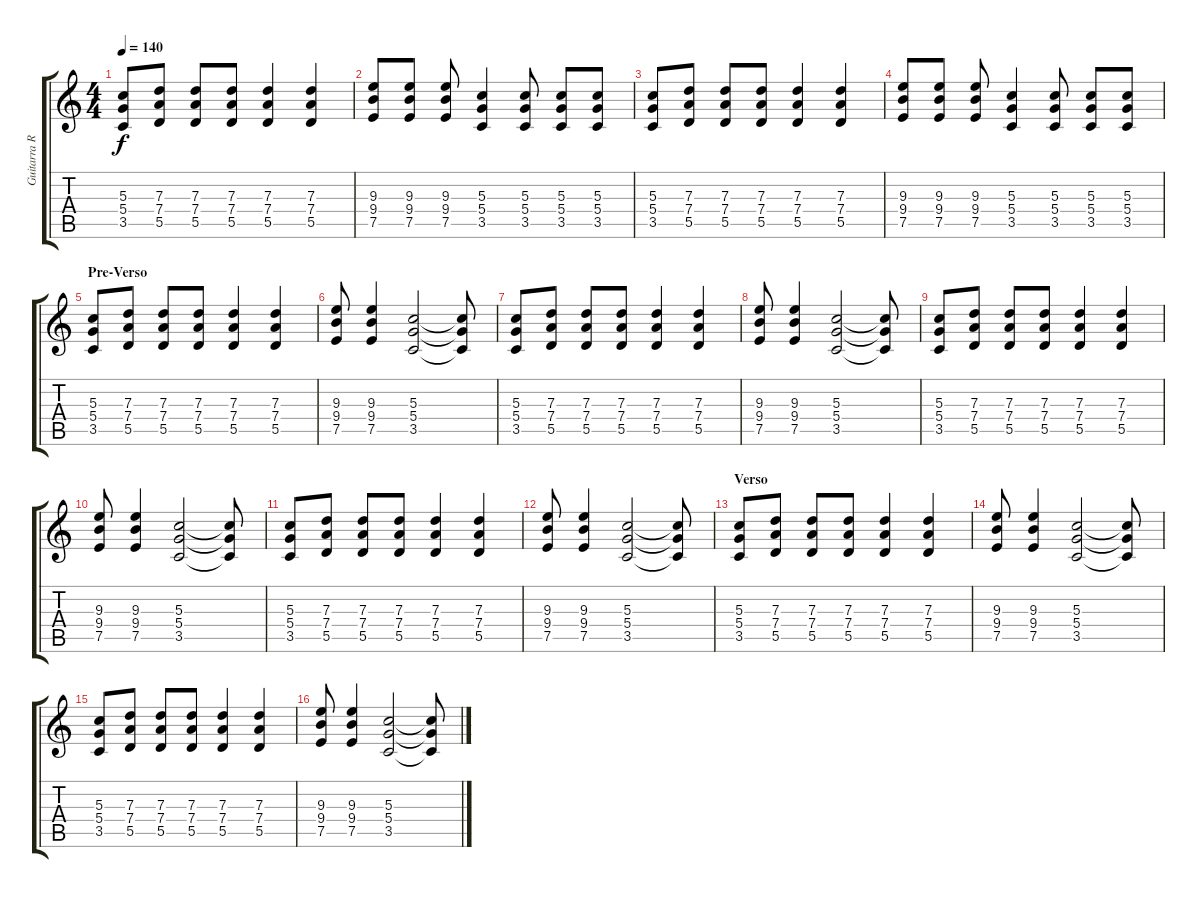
\track ("Guitarra Ritmica" "Guitarra R") {instrument distortionguitar}
\staff {score tabs}
\tuning (E4 B3 G3 D3 A2 E2) {hide}
\ts (4 4)
\tempo 140
\clef g2
\ks c
(5.3 5.4 3.5).8{dy f} (7.3 7.4 5.5).8 (7.3 7.4 5.5).8 (7.3 7.4 5.5).8 (7.3 7.4 5.5).4 (7.3 7.4 5.5).4 |
(9.3 9.4 7.5).8 (9.3 9.4 7.5).8 (9.3 9.4 7.5).8 (5.3 5.4 3.5).4 (5.3 5.4 3.5).8 (5.3 5.4 3.5).8 (5.3 5.4 3.5).8 |
(5.3 5.4 3.5).8 (7.3 7.4 5.5).8 (7.3 7.4 5.5).8 (7.3 7.4 5.5).8 (7.3 7.4 5.5).4 (7.3 7.4 5.5).4 |
(9.3 9.4 7.5).8 (9.3 9.4 7.5).8 (9.3 9.4 7.5).8 (5.3 5.4 3.5).4 (5.3 5.4 3.5).8 (5.3 5.4 3.5).8 (5.3 5.4 3.5).8 |
\section ("" "Pre-Verso")
(5.3 5.4 3.5).8 (7.3 7.4 5.5).8 (7.3 7.4 5.5).8 (7.3 7.4 5.5).8 (7.3 7.4 5.5).4 (7.3 7.4 5.5).4 |
(9.3 9.4 7.5).8 (9.3 9.4 7.5).4 (5.3 5.4 3.5).2 (5.3{t} 5.4{t} 3.5{t}).8 |
(5.3 5.4 3.5).8{volume 11} (7.3 7.4 5.5).8 (7.3 7.4 5.5).8 (7.3 7.4 5.5).8 (7.3 7.4 5.5).4 (7.3 7.4 5.5).4 |
(9.3 9.4 7.5).8 (9.3 9.4 7.5).4 (5.3 5.4 3.5).2 (5.3{t} 5.4{t} 3.5{t}).8 |
(5.3 5.4 3.5).8 (7.3 7.4 5.5).8 (7.3 7.4 5.5).8 (7.3 7.4 5.5).8 (7.3 7.4 5.5).4 (7.3 7.4 5.5).4 |
(9.3 9.4 7.5).8 (9.3 9.4 7.5).4 (5.3 5.4 3.5).2 (5.3{t} 5.4{t} 3.5{t}).8 |
(5.3 5.4 3.5).8 (7.3 7.4 5.5).8 (7.3 7.4 5.5).8 (7.3 7.4 5.5).8 (7.3 7.4 5.5).4 (7.3 7.4 5.5).4 |
(9.3 9.4 7.5).8 (9.3 9.4 7.5).4 (5.3 5.4 3.5).2 (5.3{t} 5.4{t} 3.5{t}).8 |
\section ("" "Verso")
(5.3 5.4 3.5).8 (7.3 7.4 5.5).8 (7.3 7.4 5.5).8 (7.3 7.4 5.5).8 (7.3 7.4 5.5).4 (7.3 7.4 5.5).4 |
(9.3 9.4 7.5).8 (9.3 9.4 7.5).4 (5.3 5.4 3.5).2 (5.3{t} 5.4{t} 3.5{t}).8 |
(5.3 5.4 3.5).8 (7.3 7.4 5.5).8 (7.3 7.4 5.5).8 (7.3 7.4 5.5).8 (7.3 7.4 5.5).4 (7.3 7.4 5.5).4 |
(9.3 9.4 7.5).8 (9.3 9.4 7.5).4 (5.3 5.4 3.5).2 (5.3{t} 5.4{t} 3.5{t}).8
